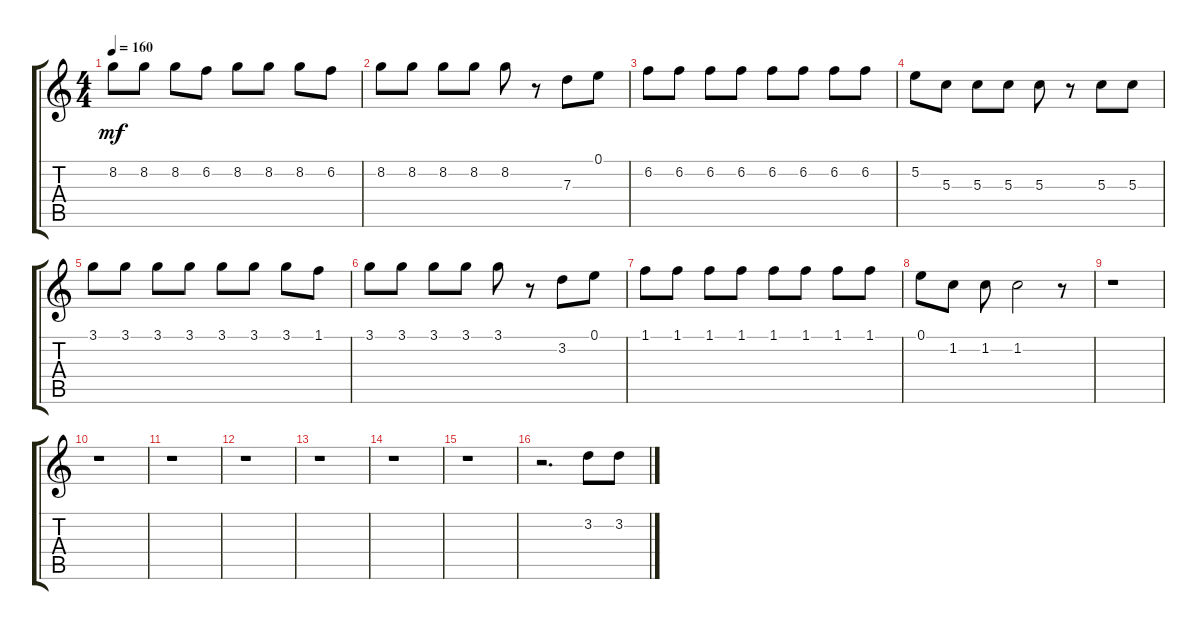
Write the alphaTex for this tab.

\track "" {instrument overdrivenguitar}
\staff {score tabs}
\tuning (E4 B3 G3 D3 A2 E2) {hide}
\ts (4 4)
\tempo 160
\clef g2
\ks c
8.2.8{dy mf} 8.2.8 8.2.8 6.2.8 8.2.8 8.2.8 8.2.8 6.2.8 |
8.2.8 8.2.8 8.2.8 8.2.8 8.2.8 r.8 7.3.8 0.1.8 |
6.2.8 6.2.8 6.2.8 6.2.8 6.2.8 6.2.8 6.2.8 6.2.8 |
5.2.8 5.3.8 5.3.8 5.3.8 5.3.8 r.8 5.3.8 5.3.8 |
3.1.8 3.1.8 3.1.8 3.1.8 3.1.8 3.1.8 3.1.8 1.1.8 |
3.1.8 3.1.8 3.1.8 3.1.8 3.1.8 r.8 3.2.8 0.1.8 |
1.1.8 1.1.8 1.1.8 1.1.8 1.1.8 1.1.8 1.1.8 1.1.8 |
0.1.8 1.2.8 1.2.8 1.2.2 r.8 |
r.1 |
r.1 |
r.1 |
r.1 |
r.1 |
r.1 |
r.1 |
r.2{d} 3.2.8 3.2.8
